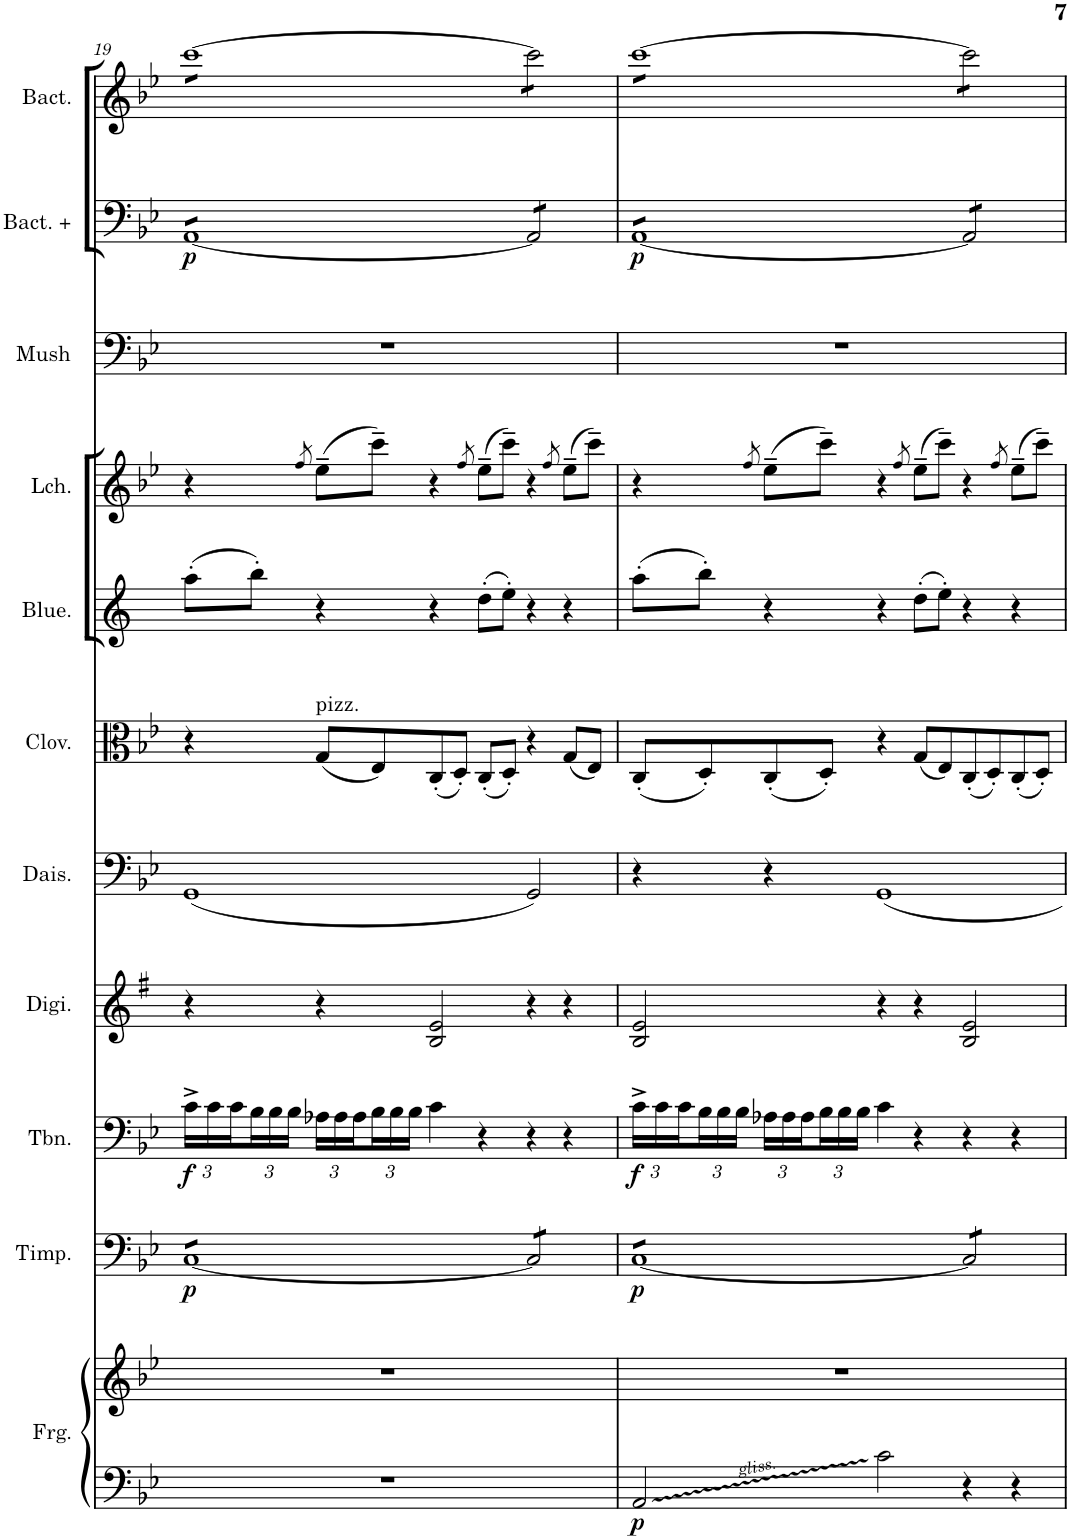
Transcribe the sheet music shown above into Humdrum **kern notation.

**kern	**kern	**dynam	**kern	**dynam	**kern	**dynam	**kern	**kern	**kern	**kern	**kern	**kern	**kern	**kern	**dynam
*part9	*part9	*part9	*part8	*part8	*part7	*part7	*part6	*part5	*part4	*part3	*part3	*part2	*part1	*part1	*part1
*staff12	*staff11	*staff11/12	*staff10	*staff10	*staff9	*staff9	*staff8	*staff7	*staff6	*staff5	*staff4	*staff3	*staff2	*staff1	*staff1/2
*I"Frogs	*	*	*I"Timpani	*	*I"Trombone	*	*I"Digitalis	*I"Daisies	*I"Clover	*I"Lichen	*	*I"Mushrooms	*I"Bacteria	*	*
*I'Frg.	*	*	*I'Timp.	*	*I'Tbn.	*	*I'Digi.	*I'Dais.	*I'Clov.	*I'Lch.	*	*I'Mush	*I'Bact.	*	*
!!LO:PB:g=z
*clefF4	*clefG2	*	*clefF4	*	*clefF4	*	*clefG2	*clefF4	*clefC3	*clefG2	*clefG2	*clefF4	*clefF4	*clefG2	*
*	*	*	*	*	*	*	*Trd5c9	*	*	*Trd1c2	*	*	*	*	*
*k[b-e-]	*k[b-e-]	*	*k[b-e-]	*	*k[b-e-]	*	*k[f#]	*k[b-e-]	*k[b-e-]	*k[]	*k[b-e-]	*k[b-e-]	*k[b-e-]	*k[b-e-]	*
*M6/4	*M6/4	*	*M6/4	*	*M6/4	*	*M6/4	*M6/4	*M6/4	*M6/4	*M6/4	*M6/4	*M6/4	*M6/4	*
*	*	*	*	*	*Xbrackettup	*	*	*	*	*	*	*	*	*	*
=19	=19	=19	=19	=19	=19	=19	=19	=19	=19	=19	=19	=19	=19	=19	=19
!	!	!	!	!LO:DY:b	!	!LO:DY:b	!	!	!	!	!	!	!	!	!LO:DY:b=2
*	*	*	*tremolo	*	*	*	*	*	*	*	*	*	*	*	*
*	*	*	*	*	*	*	*	*	*	*	*	*	*tremolo	*	*
*	*	*	*	*	*	*	*	*	*	*	*	*	*	*tremolo	*
1.r	1.r	.	[8CL	p	24c^\LL	f	4r	(1GG	4r	(8aa'\L	4r	1.r	[8AAL	[8cccL	p
.	.	.	.	.	24c\	.	.	.	.	.	.	.	.	.	.
.	.	.	.	.	24c\	.	.	.	.	.	.	.	.	.	.
.	.	.	8C	.	24B-\	.	.	.	.	8bb'\J)	.	.	8AA	8ccc	.
.	.	.	.	.	24B-\	.	.	.	.	.	.	.	.	.	.
.	.	.	.	.	24B-\JJ	.	.	.	.	.	.	.	.	.	.
.	.	.	.	.	.	.	.	.	.	.	8qff/	.	.	.	.
!	!	!	!	!	!	!	!	!	!LO:TX:a:t=pizz.	!	!	!	!	!	!
.	.	.	8C	.	24A-X\LL	.	4r	.	(8G/L	4r	(8ee-~\L	.	8AA	8ccc	.
.	.	.	.	.	24A-\	.	.	.	.	.	.	.	.	.	.
.	.	.	.	.	24A-\	.	.	.	.	.	.	.	.	.	.
.	.	.	8C	.	24B-\	.	.	.	8E-/)	.	8ccc~\J)	.	8AA	8ccc	.
.	.	.	.	.	24B-\	.	.	.	.	.	.	.	.	.	.
.	.	.	.	.	24B-\JJ	.	.	.	.	.	.	.	.	.	.
.	.	.	8C	.	4c\	.	2B/ 2e/	.	(8C'/	4r	4r	.	8AA	8ccc	.
.	.	.	8C	.	.	.	.	.	8D'/J)	.	.	.	8AA	8ccc	.
.	.	.	.	.	.	.	.	.	.	.	8qff/	.	.	.	.
.	.	.	8C	.	4r	.	.	.	(8C'/L	(8dd'\L	(8ee-~\L	.	8AA	8ccc	.
.	.	.	8CJ	.	.	.	.	.	8D'/J)	8ee'\J)	8ccc~\J)	.	8AAJ	8cccJ	.
.	.	.	8C/]L	.	4r	.	4r	2GG/)	4r	4r	4r	.	8AA/]L	8ccc\]L	.
.	.	.	8C/	.	.	.	.	.	.	.	.	.	8AA/	8ccc\	.
.	.	.	.	.	.	.	.	.	.	.	8qff/	.	.	.	.
.	.	.	8C/	.	4r	.	4r	.	(8G/L	4r	(8ee-~\L	.	8AA/	8ccc\	.
.	.	.	8C/J	.	.	.	.	.	8E-/J)	.	8ccc~\J)	.	8AA/J	8ccc\J	.
=20	=20	=20	=20	=20	=20	=20	=20	=20	=20	=20	=20	=20	=20	=20	=20
!	!	!LO:DY:b=2	!	!LO:DY:b	!	!LO:DY:b	!	!	!	!	!	!	!	!	!LO:DY:b=2
2AA/	1.r	p	[8CL	p	24c^\LL	f	2B/ 2e/	4r	(8C'/L	(8aa'\L	4r	1.r	[8AAL	[8cccL	p
.	.	.	.	.	24c\	.	.	.	.	.	.	.	.	.	.
.	.	.	.	.	24c\	.	.	.	.	.	.	.	.	.	.
.	.	.	8C	.	24B-\	.	.	.	8D'/)	8bb'\J)	.	.	8AA	8ccc	.
.	.	.	.	.	24B-\	.	.	.	.	.	.	.	.	.	.
.	.	.	.	.	24B-\JJ	.	.	.	.	.	.	.	.	.	.
.	.	.	.	.	.	.	.	.	.	.	8qff/	.	.	.	.
.	.	.	8C	.	24A-X\LL	.	.	4r	(8C'/	4r	(8ee-~\L	.	8AA	8ccc	.
.	.	.	.	.	24A-\	.	.	.	.	.	.	.	.	.	.
.	.	.	.	.	24A-\	.	.	.	.	.	.	.	.	.	.
.	.	.	8C	.	24B-\	.	.	.	8D'/J)	.	8ccc~\J)	.	8AA	8ccc	.
.	.	.	.	.	24B-\	.	.	.	.	.	.	.	.	.	.
.	.	.	.	.	24B-\JJ	.	.	.	.	.	.	.	.	.	.
2c\	.	.	8C	.	4c\	.	4r	1GG	4r	4r	4r	.	8AA	8ccc	.
.	.	.	8C	.	.	.	.	.	.	.	.	.	8AA	8ccc	.
.	.	.	.	.	.	.	.	.	.	.	8qff/	.	.	.	.
.	.	.	8C	.	4r	.	4r	.	(8G/L	(8dd'\L	(8ee-~\L	.	8AA	8ccc	.
.	.	.	8CJ	.	.	.	.	.	8E-/)	8ee'\J)	8ccc~\J)	.	8AAJ	8cccJ	.
4r	.	.	8C/]L	.	4r	.	2B/ 2e/	.	(8C'/	4r	4r	.	8AA/]L	8ccc\]L	.
.	.	.	8C/	.	.	.	.	.	8D'/)	.	.	.	8AA/	8ccc\	.
.	.	.	.	.	.	.	.	.	.	.	8qff/	.	.	.	.
4r	.	.	8C/	.	4r	.	.	.	(8C'/	4r	(8ee-~\L	.	8AA/	8ccc\	.
.	.	.	8C/J	.	.	.	.	.	8D'/J)	.	8ccc~\J)	.	8AA/J	8ccc\J	.
*	*	*	*	*	*	*	*	*	*	*	*	*	*	*Xtremolo	*
*	*	*	*	*	*	*	*	*	*	*	*	*	*Xtremolo	*	*
*	*	*	*Xtremolo	*	*	*	*	*	*	*	*	*	*	*	*
=	=	=	=	=	=	=	=	=	=	=	=	=	=	=	=
*-	*-	*-	*-	*-	*-	*-	*-	*-	*-	*-	*-	*-	*-	*-	*-
